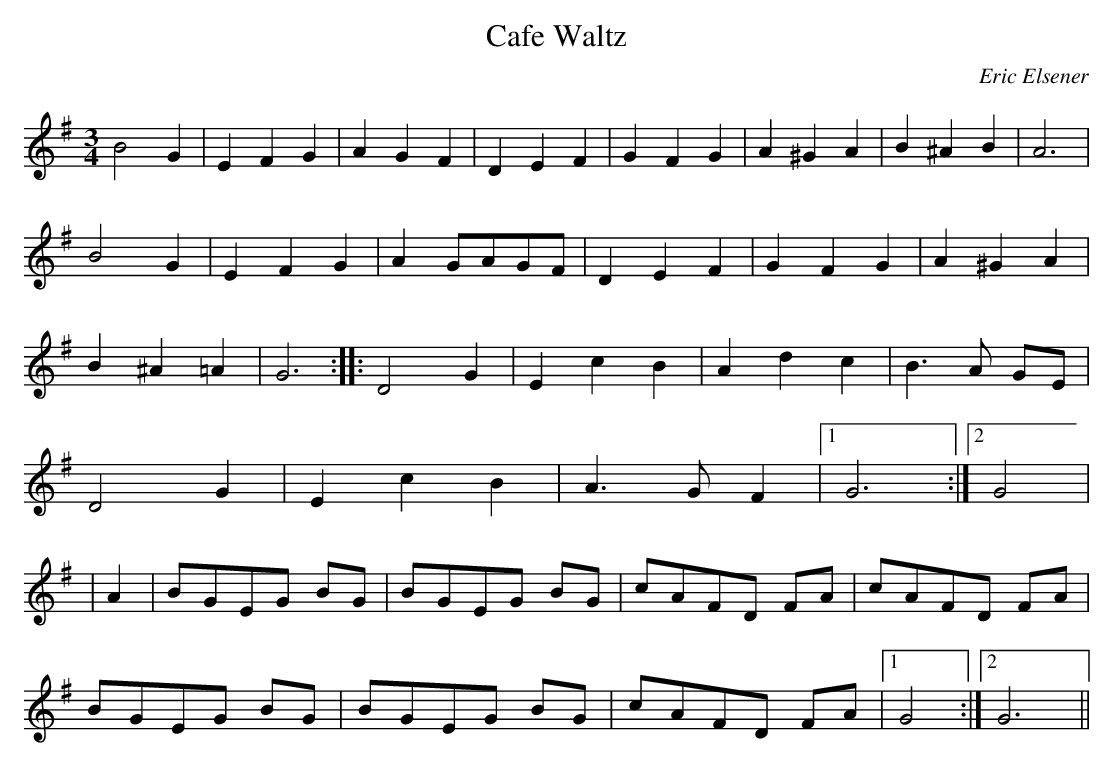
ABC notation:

X:1
T:Cafe Waltz
M:3/4
L:1/4
C:Eric Elsener
K:G
B2 G | EFG | AGF | DEF | GFG | A^GA | B^AB | A3 |
B2 G | EFG | A G/A/G/F/ | DEF | GFG | A^GA |
B ^A =A | G3 :: D2 G | EcB | Adc | B>A G/E/ |
D2 G | EcB | A>G F |1 G3 :|2 G2 |
L:1/8
| A2 | BGEG BG | BGEG BG | cAFD FA | cAFD FA |
BGEG BG | BGEG BG | cAFD FA |1 G4 :|2 G6 ||
